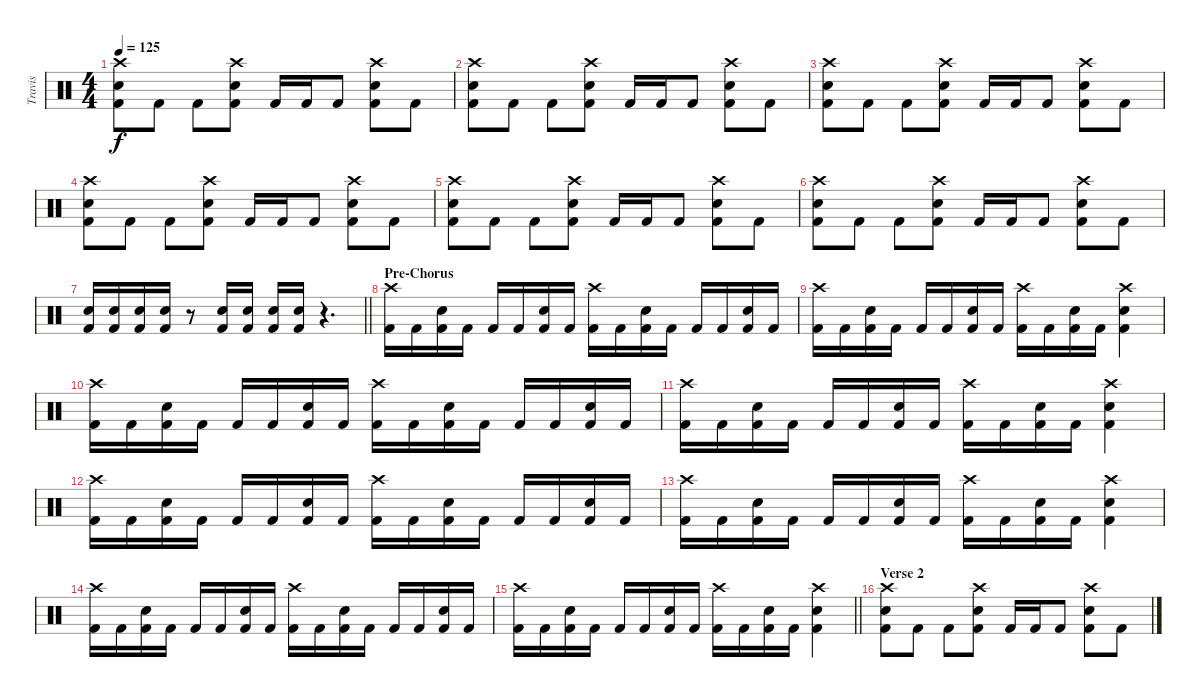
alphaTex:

\track ("Travis" "Travis") {instrument percussion}
\staff {score}
\articulation defaults
\ts (4 4)
\tempo 125
\clef neutral
\ks c
("Crash high (hit)" "Snare (hit) 2" "Kick (hit) 2").8{dy f} "Kick (hit) 2".8 "Kick (hit) 2".8 ("Crash high (hit)" "Snare (hit) 2" "Kick (hit) 2").8 "Kick (hit) 2".16 "Kick (hit) 2".16 "Kick (hit) 2".8 ("Crash high (hit)" "Snare (hit) 2" "Kick (hit) 2").8 "Kick (hit) 2".8 |
("Crash high (hit)" "Snare (hit) 2" "Kick (hit) 2").8 "Kick (hit) 2".8 "Kick (hit) 2".8 ("Crash high (hit)" "Snare (hit) 2" "Kick (hit) 2").8 "Kick (hit) 2".16 "Kick (hit) 2".16 "Kick (hit) 2".8 ("Crash high (hit)" "Snare (hit) 2" "Kick (hit) 2").8 "Kick (hit) 2".8 |
("Crash high (hit)" "Snare (hit) 2" "Kick (hit) 2").8 "Kick (hit) 2".8 "Kick (hit) 2".8 ("Crash high (hit)" "Snare (hit) 2" "Kick (hit) 2").8 "Kick (hit) 2".16 "Kick (hit) 2".16 "Kick (hit) 2".8 ("Crash high (hit)" "Snare (hit) 2" "Kick (hit) 2").8 "Kick (hit) 2".8 |
("Crash high (hit)" "Snare (hit) 2" "Kick (hit) 2").8 "Kick (hit) 2".8 "Kick (hit) 2".8 ("Crash high (hit)" "Snare (hit) 2" "Kick (hit) 2").8 "Kick (hit) 2".16 "Kick (hit) 2".16 "Kick (hit) 2".8 ("Crash high (hit)" "Snare (hit) 2" "Kick (hit) 2").8 "Kick (hit) 2".8 |
("Crash high (hit)" "Snare (hit) 2" "Kick (hit) 2").8 "Kick (hit) 2".8 "Kick (hit) 2".8 ("Crash high (hit)" "Snare (hit) 2" "Kick (hit) 2").8 "Kick (hit) 2".16 "Kick (hit) 2".16 "Kick (hit) 2".8 ("Crash high (hit)" "Snare (hit) 2" "Kick (hit) 2").8 "Kick (hit) 2".8 |
("Crash high (hit)" "Snare (hit) 2" "Kick (hit) 2").8 "Kick (hit) 2".8 "Kick (hit) 2".8 ("Crash high (hit)" "Snare (hit) 2" "Kick (hit) 2").8 "Kick (hit) 2".16 "Kick (hit) 2".16 "Kick (hit) 2".8 ("Crash high (hit)" "Snare (hit) 2" "Kick (hit) 2").8 "Kick (hit) 2".8 |
\barLineRight lightlight
("Snare (hit) 2" "Kick (hit) 2").16 ("Snare (hit) 2" "Kick (hit) 2").16 ("Snare (hit) 2" "Kick (hit) 2").16 ("Snare (hit) 2" "Kick (hit) 2").16 r.8 ("Snare (hit) 2" "Kick (hit) 2").16 ("Snare (hit) 2" "Kick (hit) 2").16 ("Snare (hit) 2" "Kick (hit) 2").16 ("Snare (hit) 2" "Kick (hit) 2").16 r.4{d} |
\section ("" "Pre-Chorus")
("Crash high (hit)" "Kick (hit) 2").16 "Kick (hit) 2".16 ("Snare (hit) 2" "Kick (hit) 2").16 "Kick (hit) 2".16 "Kick (hit) 2".16 "Kick (hit) 2".16 ("Snare (hit) 2" "Kick (hit) 2").16 "Kick (hit) 2".16 ("Crash high (hit)" "Kick (hit) 2").16 "Kick (hit) 2".16 ("Snare (hit) 2" "Kick (hit) 2").16 "Kick (hit) 2".16 "Kick (hit) 2".16 "Kick (hit) 2".16 ("Snare (hit) 2" "Kick (hit) 2").16 "Kick (hit) 2".16 |
("Crash high (hit)" "Kick (hit) 2").16 "Kick (hit) 2".16 ("Snare (hit) 2" "Kick (hit) 2").16 "Kick (hit) 2".16 "Kick (hit) 2".16 "Kick (hit) 2".16 ("Snare (hit) 2" "Kick (hit) 2").16 "Kick (hit) 2".16 ("Crash high (hit)" "Kick (hit) 2").16 "Kick (hit) 2".16 ("Snare (hit) 2" "Kick (hit) 2").16 "Kick (hit) 2".16 ("Crash high (hit)" "Snare (hit) 2" "Kick (hit) 2").4 |
("Crash high (hit)" "Kick (hit) 2").16 "Kick (hit) 2".16 ("Snare (hit) 2" "Kick (hit) 2").16 "Kick (hit) 2".16 "Kick (hit) 2".16 "Kick (hit) 2".16 ("Snare (hit) 2" "Kick (hit) 2").16 "Kick (hit) 2".16 ("Crash high (hit)" "Kick (hit) 2").16 "Kick (hit) 2".16 ("Snare (hit) 2" "Kick (hit) 2").16 "Kick (hit) 2".16 "Kick (hit) 2".16 "Kick (hit) 2".16 ("Snare (hit) 2" "Kick (hit) 2").16 "Kick (hit) 2".16 |
("Crash high (hit)" "Kick (hit) 2").16 "Kick (hit) 2".16 ("Snare (hit) 2" "Kick (hit) 2").16 "Kick (hit) 2".16 "Kick (hit) 2".16 "Kick (hit) 2".16 ("Snare (hit) 2" "Kick (hit) 2").16 "Kick (hit) 2".16 ("Crash high (hit)" "Kick (hit) 2").16 "Kick (hit) 2".16 ("Snare (hit) 2" "Kick (hit) 2").16 "Kick (hit) 2".16 ("Crash high (hit)" "Snare (hit) 2" "Kick (hit) 2").4 |
("Crash high (hit)" "Kick (hit) 2").16 "Kick (hit) 2".16 ("Snare (hit) 2" "Kick (hit) 2").16 "Kick (hit) 2".16 "Kick (hit) 2".16 "Kick (hit) 2".16 ("Snare (hit) 2" "Kick (hit) 2").16 "Kick (hit) 2".16 ("Crash high (hit)" "Kick (hit) 2").16 "Kick (hit) 2".16 ("Snare (hit) 2" "Kick (hit) 2").16 "Kick (hit) 2".16 "Kick (hit) 2".16 "Kick (hit) 2".16 ("Snare (hit) 2" "Kick (hit) 2").16 "Kick (hit) 2".16 |
("Crash high (hit)" "Kick (hit) 2").16 "Kick (hit) 2".16 ("Snare (hit) 2" "Kick (hit) 2").16 "Kick (hit) 2".16 "Kick (hit) 2".16 "Kick (hit) 2".16 ("Snare (hit) 2" "Kick (hit) 2").16 "Kick (hit) 2".16 ("Crash high (hit)" "Kick (hit) 2").16 "Kick (hit) 2".16 ("Snare (hit) 2" "Kick (hit) 2").16 "Kick (hit) 2".16 ("Crash high (hit)" "Snare (hit) 2" "Kick (hit) 2").4 |
("Crash high (hit)" "Kick (hit) 2").16 "Kick (hit) 2".16 ("Snare (hit) 2" "Kick (hit) 2").16 "Kick (hit) 2".16 "Kick (hit) 2".16 "Kick (hit) 2".16 ("Snare (hit) 2" "Kick (hit) 2").16 "Kick (hit) 2".16 ("Crash high (hit)" "Kick (hit) 2").16 "Kick (hit) 2".16 ("Snare (hit) 2" "Kick (hit) 2").16 "Kick (hit) 2".16 "Kick (hit) 2".16 "Kick (hit) 2".16 ("Snare (hit) 2" "Kick (hit) 2").16 "Kick (hit) 2".16 |
\barLineRight lightlight
("Crash high (hit)" "Kick (hit) 2").16 "Kick (hit) 2".16 ("Snare (hit) 2" "Kick (hit) 2").16 "Kick (hit) 2".16 "Kick (hit) 2".16 "Kick (hit) 2".16 ("Snare (hit) 2" "Kick (hit) 2").16 "Kick (hit) 2".16 ("Crash high (hit)" "Kick (hit) 2").16 "Kick (hit) 2".16 ("Snare (hit) 2" "Kick (hit) 2").16 "Kick (hit) 2".16 ("Crash high (hit)" "Snare (hit) 2" "Kick (hit) 2").4 |
\section ("" "Verse 2")
("Crash high (hit)" "Snare (hit) 2" "Kick (hit) 2").8 "Kick (hit) 2".8 "Kick (hit) 2".8 ("Crash high (hit)" "Snare (hit) 2" "Kick (hit) 2").8 "Kick (hit) 2".16 "Kick (hit) 2".16 "Kick (hit) 2".8 ("Crash high (hit)" "Snare (hit) 2" "Kick (hit) 2").8 "Kick (hit) 2".8
